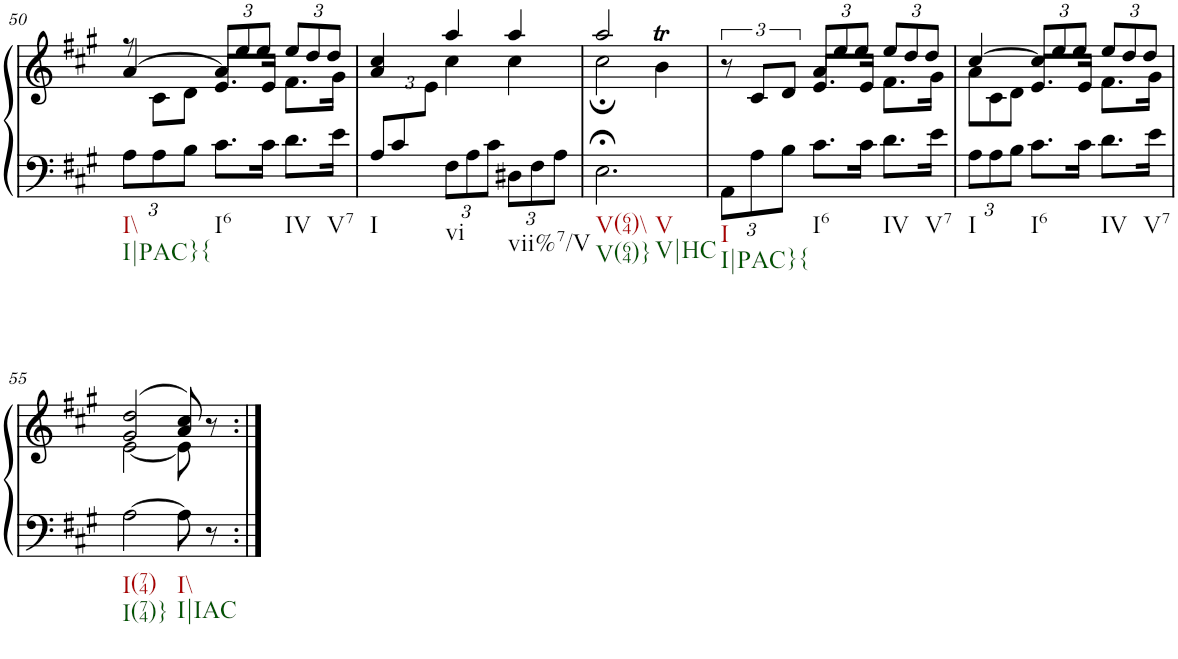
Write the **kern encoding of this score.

**kern	**kern
*part1	*part1
*staff2	*staff1
*I"Piano	*
*I'Pno.	*
!!LO:PB:g=z
*clefF4	*clefG2
*k[f#c#g#]	*k[f#c#g#]
*M3/4	*M3/4
*Xbrackettup	*
=50	=50
*	*^
!LO:TX:b:t=I\\	!	!
!LO:TX:b:t=I|PAC}{	!	!
12A\L	12r	[4a/
12A\	12c#\L	.
12B\J	12d\J	.
*	*	*Xbrackettup
!LO:TX:b:t=I6	!	!
8.c#\L	8.e/L	12a/L]
.	.	12ee/
.	.	12ee/J
16c#\Jk	16e/Jk	.
!LO:TX:b:t=IV	!	!
!LO:TX:b:t=V7	!	!
8.d\L	8.f#\L	12ee/L
.	.	12dd/
.	.	12dd/J
16e\Jk	16g#\Jk	.
=51	=51	=51
*	*	*^
!LO:TX:b:t=I	!	!	!
12A/L	4a/ 4cc#/	4ryy	6ryy
12c#/	.	.	.
12ryy	.	.	12e\J
!LO:TX:b:t=vi	!	!	!
12F#\L	4aa/	4cc#\	2ryy
12A\	.	.	.
12c#\J	.	.	.
!LO:TX:b:t=vii%7/V	!	!	!
12D#X\L	4aa/	4cc#\	.
12F#\	.	.	.
12A\J	.	.	.
*	*	*v	*v
=52	=52	=52
!LO:TX:b:t=V(64)\\	!	!
!LO:TX:b:t=V(64)}	!	!
!LO:TX:b:t=V	!	!
!LO:TX:b:t=V|HC	!	!
2.E;<\	2cc#\	2aa;/
.	4bT\	4ryy
=53	=53	=53
*	*brackettup	*
!LO:TX:b:t=I	!	!
!LO:TX:b:t=I|PAC}{	!	!
12AA\L	12r	4ryy
12A\	12c#/L	.
12B\J	12d/J	.
*	*	*Xbrackettup
!LO:TX:b:t=I6	!	!
8.c#\L	8.e/L	12a/L
.	.	12ee/
.	.	12ee/J
16c#\Jk	16e/Jk	.
!LO:TX:b:t=IV	!	!
!LO:TX:b:t=V7	!	!
8.d\L	8.f#\L	12ee/L
.	.	12dd/
.	.	12dd/J
16e\Jk	16g#\Jk	.
=54	=54	=54
!LO:TX:b:t=I	!	!
12A\L	12a\L	[4cc#/
12A\	12c#\	.
12B\J	12d\J	.
!LO:TX:b:t=I6	!	!
8.c#\L	8.e/L	12cc#/L]
.	.	12ee/
.	.	12ee/J
16c#\Jk	16e/Jk	.
!LO:TX:b:t=IV	!	!
!LO:TX:b:t=V7	!	!
8.d\L	8.f#\L	12ee/L
.	.	12dd/
.	.	12dd/J
16e\Jk	16g#\Jk	.
!!LO:LB:g=z	!!
=55	=55	=55
!LO:TX:b:t=I(74)	!	!
!LO:TX:b:t=I(74)}	!	!
[2A\	(2g#/ 2dd/	[2e\
!LO:TX:b:t=I\\	!	!
!LO:TX:b:t=I|IAC	!	!
8A\]	8a/ 8cc#/)	8e\]
8r	8r	8ryy
*	*v	*v
=:|!	=:|!
*-	*-
